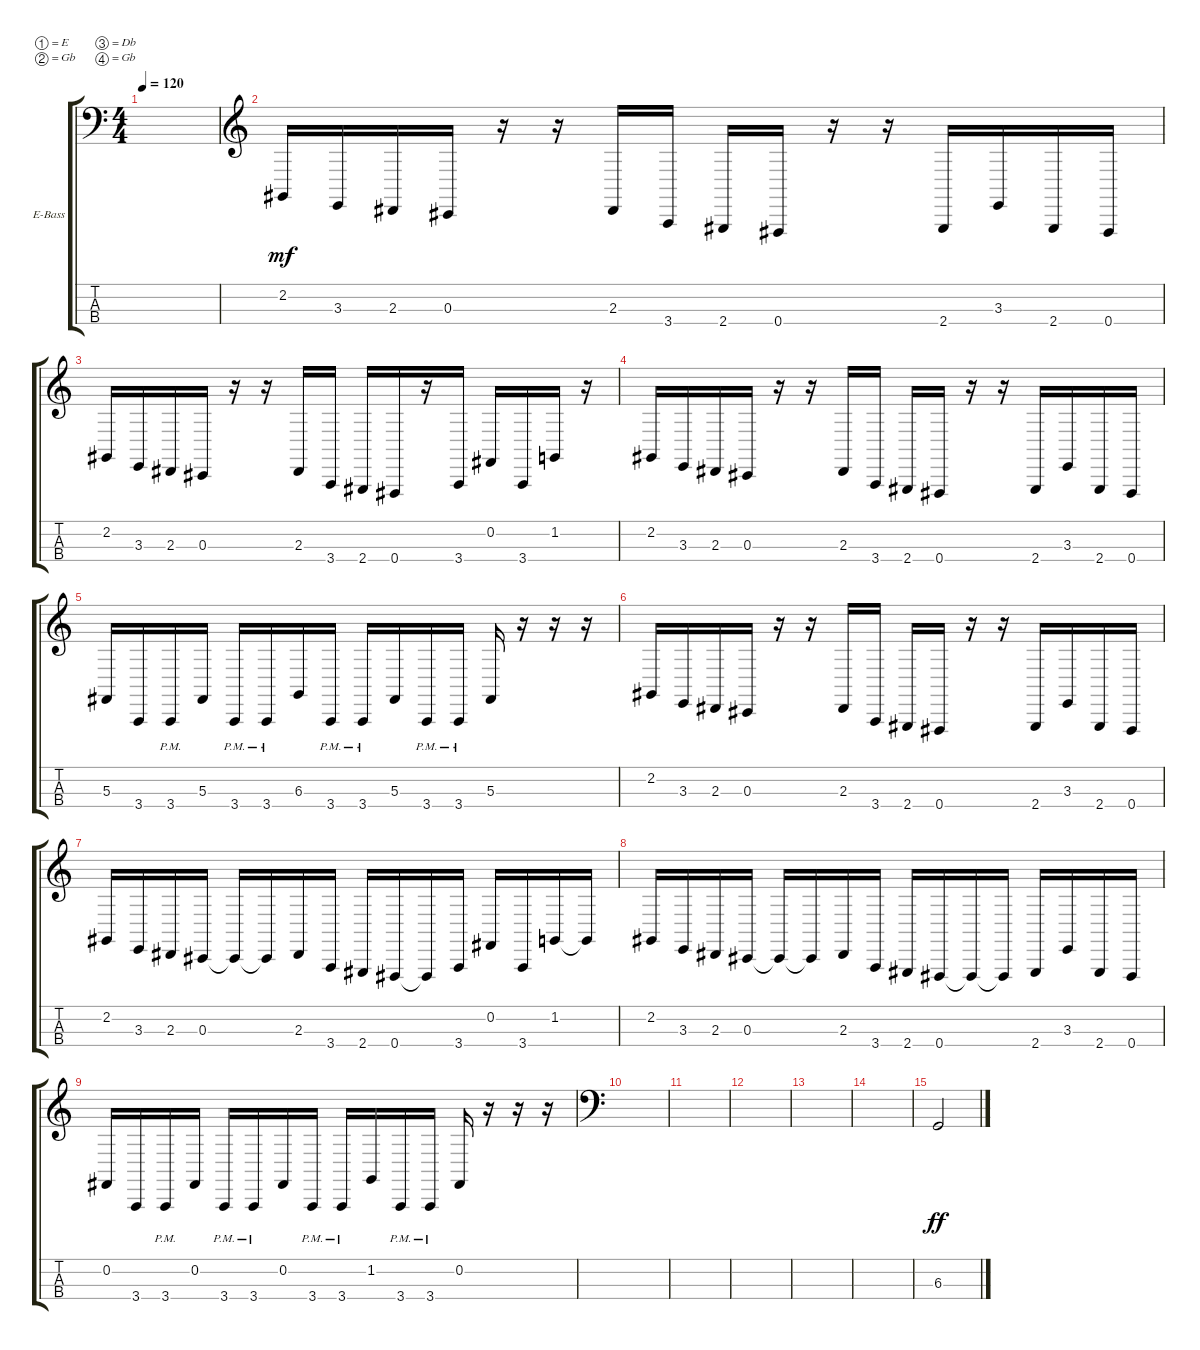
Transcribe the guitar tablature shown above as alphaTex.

\defaultSystemsLayout 4
\bracketExtendMode groupsimilarinstruments
\firstSystemTrackNameOrientation horizontal
\otherSystemsTrackNameOrientation horizontal
\track ("Electric Bass" "E-Bass") {instrument electricbassfinger}
\staff {score tabs}
\tuning (E2 Gb1 Db1 Gb0)
\ts (4 4)
\tempo 120
\clef f4
\scale
0.333333
\ks c
|
\clef g2
\scale
0.333333 2.2.16{dy mf} 3.3.16 2.3.16 0.3.16 r.16 r.16 2.3.16 3.4.16 2.4.16 0.4.16 r.16 r.16 2.4.16 3.3.16 2.4.16 0.4.16 |
\scale
0.333333 2.2.16 3.3.16 2.3.16 0.3.16 r.16 r.16 2.3.16 3.4.16 2.4.16 0.4.16 r.16 3.4.16 0.2.16 3.4.16 1.2.16 r.16 |
\scale
0.333333 2.2.16 3.3.16 2.3.16 0.3.16 r.16 r.16 2.3.16 3.4.16 2.4.16 0.4.16 r.16 r.16 2.4.16 3.3.16 2.4.16 0.4.16 |
\scale
0.333333 5.3.16 3.4.16 3.4{pm}.16 5.3.16 3.4{pm}.16 3.4{pm}.16 6.3.16 3.4{pm}.16 3.4{pm}.16 5.3.16 3.4{pm}.16 3.4{pm}.16 5.3.16 r.16 r.16 r.16 |
2.2.16 3.3.16 2.3.16 0.3.16 r.16 r.16 2.3.16 3.4.16 2.4.16 0.4.16 r.16 r.16 2.4.16 3.3.16 2.4.16 0.4.16 |
2.2.16 3.3.16 2.3.16 0.3.16 0.3{t}.16 0.3{t}.16 2.3.16 3.4.16 2.4.16 0.4.16 0.4{t}.16 3.4.16 0.2.16 3.4.16 1.2.16 1.2{t}.16 |
2.2.16 3.3.16 2.3.16 0.3.16 0.3{t}.16 0.3{t}.16 2.3.16 3.4.16 2.4.16 0.4.16 0.4{t}.16 0.4{t}.16 2.4.16 3.3.16 2.4.16 0.4.16 |
0.2.16 3.4.16 3.4{pm}.16 0.2.16 3.4{pm}.16 3.4{pm}.16 0.2.16 3.4{pm}.16 3.4{pm}.16 1.2.16 3.4{pm}.16 3.4{pm}.16 0.2.16 r.16 r.16 r.16 |
\clef f4
|
|
|
|
\scale
0.333333 |
6.3.2{dy ff}
